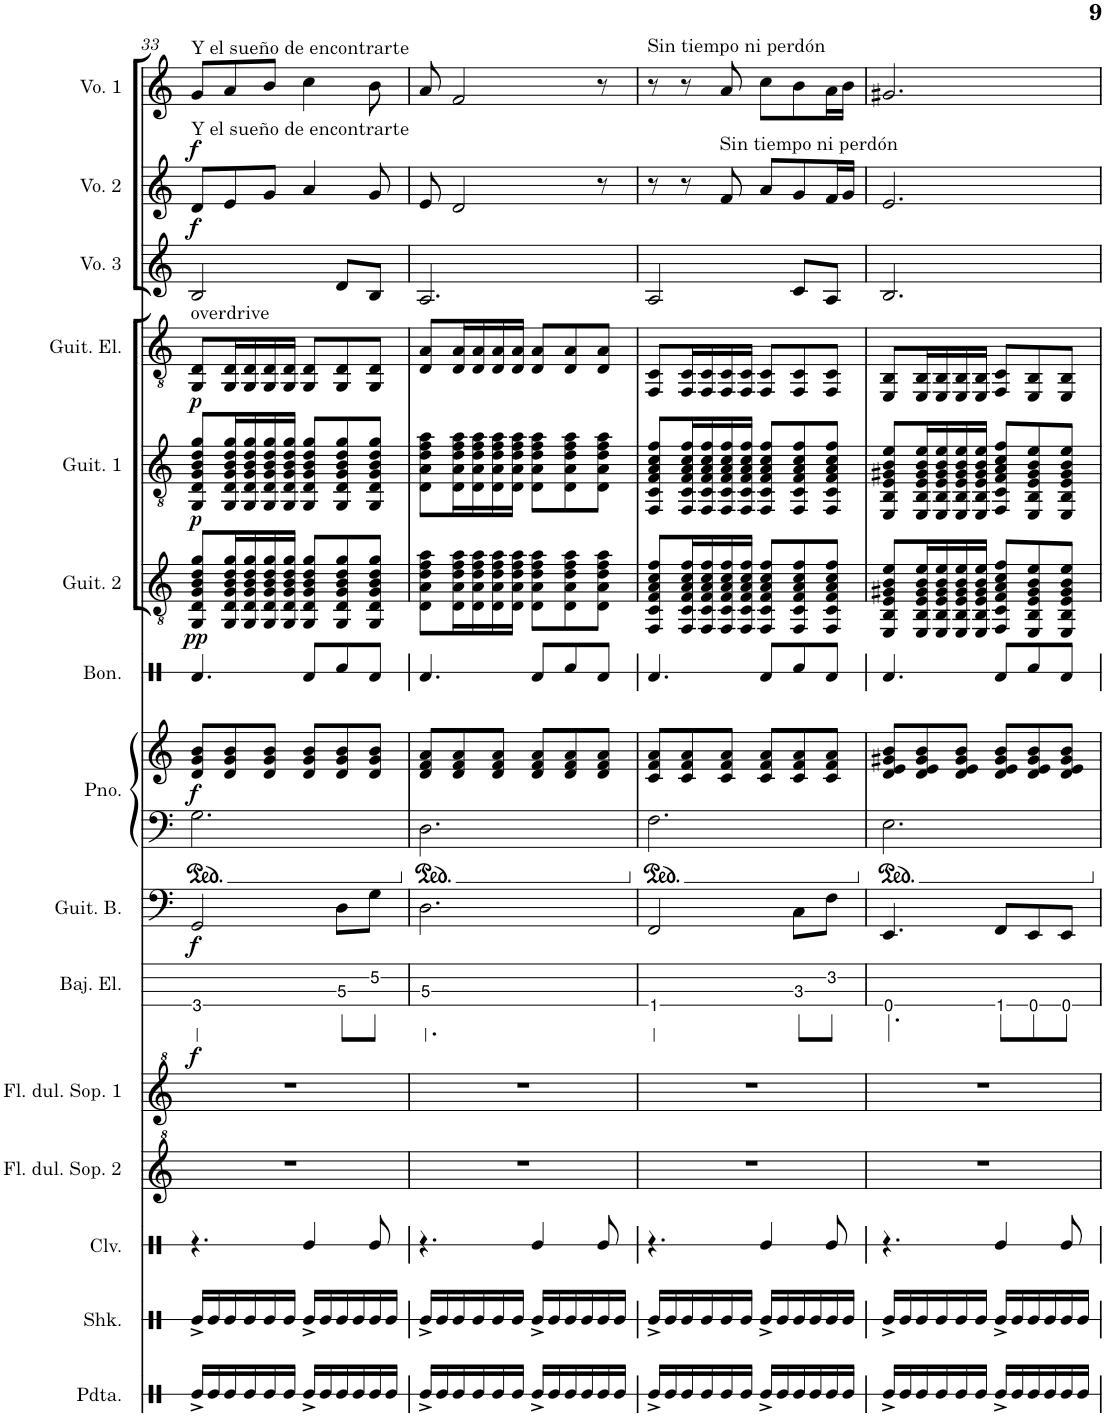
**kern	**kern	**kern	**kern	**kern	**kern	**dynam	**kern	**dynam	**kern	**kern	**dynam	**kern	**kern	**dynam	**kern	**dynam	**kern	**dynam	**kern	**dynam	**kern	**dynam	**kern
*part15	*part14	*part13	*part12	*part11	*part10	*part10	*part9	*part9	*part8	*part8	*part8	*part7	*part6	*part6	*part5	*part5	*part4	*part4	*part3	*part3	*part2	*part2	*part1
*staff16	*staff15	*staff14	*staff13	*staff12	*staff11	*staff11	*staff10	*staff10	*staff9	*staff8	*staff8/9	*staff7	*staff6	*staff6	*staff5	*staff5	*staff4	*staff4	*staff3	*staff3	*staff2	*staff2	*staff1
*I"Pandereta	*I"Shaker	*I"Claves	*I"Flauta dulce soprano 2	*I"Flauta dulce soprano 1	*I"Bajo eléctrico	*	*I"Bajo eléctrico	*	*I"Piano	*	*	*I"Bongós	*I"Guitarra acústica 2	*	*I"Guitarra acústica 1	*	*I"Guitarra eléctrica	*	*I"Voz 3	*	*I"Voz 2	*	*I"Voz 1
*I'Pdta.	*I'Shk.	*I'Clv.	*I'Fl. dul. Sop. 2	*I'Fl. dul. Sop. 1	*I'Baj. El.	*	*	*	*I'Pno.	*	*	*I'Bon.	*I'Guit. 2	*	*I'Guit. 1	*	*I'Guit. El.	*	*I'Vo. 3	*	*I'Vo. 2	*	*I'Vo. 1
!!LO:PB:g=z
*clefX	*clefX	*clefX	*clefG^2	*clefG^2	*	*	*clefF4	*	*clefF4	*clefG2	*	*clefX	*clefGv2	*	*clefGv2	*	*clefGv2	*	*clefG2	*	*clefG2	*	*clefG2
*	*	*	*	*	*Trd7c12	*	*Trd7c12	*	*	*	*	*	*	*	*	*	*	*	*	*	*	*	*
*k[]	*k[]	*k[]	*k[]	*k[]	*k[]	*	*k[]	*	*k[]	*k[]	*	*k[]	*k[]	*	*k[]	*	*k[]	*	*k[]	*	*k[]	*	*k[]
*M6/8	*M6/8	*M6/8	*M6/8	*M6/8	*M6/8	*	*M6/8	*	*M6/8	*M6/8	*	*M6/8	*M6/8	*	*M6/8	*	*M6/8	*	*M6/8	*	*M6/8	*	*M6/8
=33	=33	=33	=33	=33	=33	=33	=33	=33	=33	=33	=33	=33	=33	=33	=33	=33	=33	=33	=33	=33	=33	=33	=33
!	!	!	!	!	!	!	!	!	!	!	!	!	!	!	!	!	!	!	!	!	!	!	!LO:TX:a:t=Y el sueño de encontrarte
!	!	!	!	!	!	!	!	!	!	!	!	!	!	!	!	!	!	!	!	!	!LO:TX:a:t=Y el sueño de encontrarte	!	!
!	!	!	!	!	!	!	!	!	!	!	!	!	!	!	!	!	!LO:TX:a:t=overdrive	!	!	!	!	!	!
!	!	!	!	!	!	!LO:DY:b	!	!LO:DY:b	!	!	!LO:DY:b	!	!	!LO:DY:b	!	!LO:DY:b	!	!LO:DY:b	!	!LO:DY:a	!	!LO:DY:a	!
16Re^/LL	16Re^/LL	4.r	2.r	2.r	2GG\	f	2GG/	f	2.G\	8d/ 8g/ 8b/L	f	4.Rd/	8GG/ 8D/ 8G/ 8B/ 8d/ 8g/L	pp	8GG/ 8D/ 8G/ 8B/ 8d/ 8g/L	p	8GG/ 8D/L	p	2B/	f	8d/L	f	8g/L
16Re/	16Re/	.	.	.	.	.	.	.	.	.	.	.	.	.	.	.	.	.	.	.	.	.	.
16Re/	16Re/	.	.	.	.	.	.	.	.	8d/ 8g/ 8b/	.	.	16GG/ 16D/ 16G/ 16B/ 16d/ 16g/L	.	16GG/ 16D/ 16G/ 16B/ 16d/ 16g/L	.	16GG/ 16D/L	.	.	.	8e/	.	8a/
16Re/	16Re/	.	.	.	.	.	.	.	.	.	.	.	16GG/ 16D/ 16G/ 16B/ 16d/ 16g/	.	16GG/ 16D/ 16G/ 16B/ 16d/ 16g/	.	16GG/ 16D/	.	.	.	.	.	.
16Re/	16Re/	.	.	.	.	.	.	.	.	8d/ 8g/ 8b/J	.	.	16GG/ 16D/ 16G/ 16B/ 16d/ 16g/	.	16GG/ 16D/ 16G/ 16B/ 16d/ 16g/	.	16GG/ 16D/	.	.	.	8g/J	.	8b/J
16Re/JJ	16Re/JJ	.	.	.	.	.	.	.	.	.	.	.	16GG/ 16D/ 16G/ 16B/ 16d/ 16g/JJ	.	16GG/ 16D/ 16G/ 16B/ 16d/ 16g/JJ	.	16GG/ 16D/JJ	.	.	.	.	.	.
16Re^/LL	16Re^/LL	4Re/	.	.	.	.	.	.	.	8d/ 8g/ 8b/L	.	8Rd/L	8GG/ 8D/ 8G/ 8B/ 8d/ 8g/L	.	8GG/ 8D/ 8G/ 8B/ 8d/ 8g/L	.	8GG/ 8D/L	.	.	.	4a/	.	4cc\
16Re/	16Re/	.	.	.	.	.	.	.	.	.	.	.	.	.	.	.	.	.	.	.	.	.	.
16Re/	16Re/	.	.	.	8D\L	.	8D\L	.	.	8d/ 8g/ 8b/	.	8Rf/	8GG/ 8D/ 8G/ 8B/ 8d/ 8g/	.	8GG/ 8D/ 8G/ 8B/ 8d/ 8g/	.	8GG/ 8D/	.	8d/L	.	.	.	.
16Re/	16Re/	.	.	.	.	.	.	.	.	.	.	.	.	.	.	.	.	.	.	.	.	.	.
16Re/	16Re/	8Re/	.	.	8G\J	.	8G\J	.	.	8d/ 8g/ 8b/J	.	8Rd/J	8GG/ 8D/ 8G/ 8B/ 8d/ 8g/J	.	8GG/ 8D/ 8G/ 8B/ 8d/ 8g/J	.	8GG/ 8D/J	.	8B/J	.	8g/	.	8b\
16Re/JJ	16Re/JJ	.	.	.	.	.	.	.	.	.	.	.	.	.	.	.	.	.	.	.	.	.	.
=34	=34	=34	=34	=34	=34	=34	=34	=34	=34	=34	=34	=34	=34	=34	=34	=34	=34	=34	=34	=34	=34	=34	=34
16Re^/LL	16Re^/LL	4.r	2.r	2.r	2.D\	.	2.D\	.	2.D\	8d/ 8f/ 8a/L	.	4.Rd/	8D\ 8A\ 8d\ 8f\ 8a\L	.	8D\ 8A\ 8d\ 8f\ 8a\L	.	8D/ 8A/L	.	2.A/	.	8e/	.	8a/
16Re/	16Re/	.	.	.	.	.	.	.	.	.	.	.	.	.	.	.	.	.	.	.	.	.	.
16Re/	16Re/	.	.	.	.	.	.	.	.	8d/ 8f/ 8a/	.	.	16D\ 16A\ 16d\ 16f\ 16a\L	.	16D\ 16A\ 16d\ 16f\ 16a\L	.	16D/ 16A/L	.	.	.	2d/	.	2f/
16Re/	16Re/	.	.	.	.	.	.	.	.	.	.	.	16D\ 16A\ 16d\ 16f\ 16a\	.	16D\ 16A\ 16d\ 16f\ 16a\	.	16D/ 16A/	.	.	.	.	.	.
16Re/	16Re/	.	.	.	.	.	.	.	.	8d/ 8f/ 8a/J	.	.	16D\ 16A\ 16d\ 16f\ 16a\	.	16D\ 16A\ 16d\ 16f\ 16a\	.	16D/ 16A/	.	.	.	.	.	.
16Re/JJ	16Re/JJ	.	.	.	.	.	.	.	.	.	.	.	16D\ 16A\ 16d\ 16f\ 16a\JJ	.	16D\ 16A\ 16d\ 16f\ 16a\JJ	.	16D/ 16A/JJ	.	.	.	.	.	.
16Re^/LL	16Re^/LL	4Re/	.	.	.	.	.	.	.	8d/ 8f/ 8a/L	.	8Rd/L	8D\ 8A\ 8d\ 8f\ 8a\L	.	8D\ 8A\ 8d\ 8f\ 8a\L	.	8D/ 8A/L	.	.	.	.	.	.
16Re/	16Re/	.	.	.	.	.	.	.	.	.	.	.	.	.	.	.	.	.	.	.	.	.	.
16Re/	16Re/	.	.	.	.	.	.	.	.	8d/ 8f/ 8a/	.	8Rf/	8D\ 8A\ 8d\ 8f\ 8a\	.	8D\ 8A\ 8d\ 8f\ 8a\	.	8D/ 8A/	.	.	.	.	.	.
16Re/	16Re/	.	.	.	.	.	.	.	.	.	.	.	.	.	.	.	.	.	.	.	.	.	.
16Re/	16Re/	8Re/	.	.	.	.	.	.	.	8d/ 8f/ 8a/J	.	8Rd/J	8D\ 8A\ 8d\ 8f\ 8a\J	.	8D\ 8A\ 8d\ 8f\ 8a\J	.	8D/ 8A/J	.	.	.	8r	.	8r
16Re/JJ	16Re/JJ	.	.	.	.	.	.	.	.	.	.	.	.	.	.	.	.	.	.	.	.	.	.
=35	=35	=35	=35	=35	=35	=35	=35	=35	=35	=35	=35	=35	=35	=35	=35	=35	=35	=35	=35	=35	=35	=35	=35
!	!	!	!	!	!	!	!	!	!	!	!	!	!	!	!	!	!	!	!	!	!	!	!LO:TX:a:t=Sin tiempo ni perdón
16Re^/LL	16Re^/LL	4.r	2.r	2.r	2FF\	.	2FF/	.	2.F\	8c/ 8f/ 8a/L	.	4.Rd/	8FF/ 8C/ 8F/ 8A/ 8c/ 8f/L	.	8FF/ 8C/ 8F/ 8A/ 8c/ 8f/L	.	8FF/ 8C/L	.	2A/	.	8r	.	8r
16Re/	16Re/	.	.	.	.	.	.	.	.	.	.	.	.	.	.	.	.	.	.	.	.	.	.
16Re/	16Re/	.	.	.	.	.	.	.	.	8c/ 8f/ 8a/	.	.	16FF/ 16C/ 16F/ 16A/ 16c/ 16f/L	.	16FF/ 16C/ 16F/ 16A/ 16c/ 16f/L	.	16FF/ 16C/L	.	.	.	8r	.	8r
16Re/	16Re/	.	.	.	.	.	.	.	.	.	.	.	16FF/ 16C/ 16F/ 16A/ 16c/ 16f/	.	16FF/ 16C/ 16F/ 16A/ 16c/ 16f/	.	16FF/ 16C/	.	.	.	.	.	.
!	!	!	!	!	!	!	!	!	!	!	!	!	!	!	!	!	!	!	!	!	!LO:TX:a:t=Sin tiempo ni perdón	!	!
16Re/	16Re/	.	.	.	.	.	.	.	.	8c/ 8f/ 8a/J	.	.	16FF/ 16C/ 16F/ 16A/ 16c/ 16f/	.	16FF/ 16C/ 16F/ 16A/ 16c/ 16f/	.	16FF/ 16C/	.	.	.	8f/	.	8a/
16Re/JJ	16Re/JJ	.	.	.	.	.	.	.	.	.	.	.	16FF/ 16C/ 16F/ 16A/ 16c/ 16f/JJ	.	16FF/ 16C/ 16F/ 16A/ 16c/ 16f/JJ	.	16FF/ 16C/JJ	.	.	.	.	.	.
16Re^/LL	16Re^/LL	4Re/	.	.	.	.	.	.	.	8c/ 8f/ 8a/L	.	8Rd/L	8FF/ 8C/ 8F/ 8A/ 8c/ 8f/L	.	8FF/ 8C/ 8F/ 8A/ 8c/ 8f/L	.	8FF/ 8C/L	.	.	.	8a/L	.	8cc\L
16Re/	16Re/	.	.	.	.	.	.	.	.	.	.	.	.	.	.	.	.	.	.	.	.	.	.
16Re/	16Re/	.	.	.	8C\L	.	8C\L	.	.	8c/ 8f/ 8a/	.	8Rf/	8FF/ 8C/ 8F/ 8A/ 8c/ 8f/	.	8FF/ 8C/ 8F/ 8A/ 8c/ 8f/	.	8FF/ 8C/	.	8c/L	.	8g/	.	8b\
16Re/	16Re/	.	.	.	.	.	.	.	.	.	.	.	.	.	.	.	.	.	.	.	.	.	.
16Re/	16Re/	8Re/	.	.	8F\J	.	8F\J	.	.	8c/ 8f/ 8a/J	.	8Rd/J	8FF/ 8C/ 8F/ 8A/ 8c/ 8f/J	.	8FF/ 8C/ 8F/ 8A/ 8c/ 8f/J	.	8FF/ 8C/J	.	8A/J	.	16f/L	.	16a\L
16Re/JJ	16Re/JJ	.	.	.	.	.	.	.	.	.	.	.	.	.	.	.	.	.	.	.	16g/JJ	.	16b\JJ
=36	=36	=36	=36	=36	=36	=36	=36	=36	=36	=36	=36	=36	=36	=36	=36	=36	=36	=36	=36	=36	=36	=36	=36
16Re^/LL	16Re^/LL	4.r	2.r	2.r	4.EE\	.	4.EE/	.	2.E\	8d/ 8e/ 8g#X/ 8b/L	.	4.Rd/	8EE/ 8BB/ 8E/ 8G#X/ 8B/ 8e/L	.	8EE/ 8BB/ 8E/ 8G#X/ 8B/ 8e/L	.	8EE/ 8BB/L	.	2.B/	.	2.e/	.	2.g#X/
16Re/	16Re/	.	.	.	.	.	.	.	.	.	.	.	.	.	.	.	.	.	.	.	.	.	.
16Re/	16Re/	.	.	.	.	.	.	.	.	8d/ 8e/ 8g#/ 8b/	.	.	16EE/ 16BB/ 16E/ 16G#/ 16B/ 16e/L	.	16EE/ 16BB/ 16E/ 16G#/ 16B/ 16e/L	.	16EE/ 16BB/L	.	.	.	.	.	.
16Re/	16Re/	.	.	.	.	.	.	.	.	.	.	.	16EE/ 16BB/ 16E/ 16G#/ 16B/ 16e/	.	16EE/ 16BB/ 16E/ 16G#/ 16B/ 16e/	.	16EE/ 16BB/	.	.	.	.	.	.
16Re/	16Re/	.	.	.	.	.	.	.	.	8d/ 8e/ 8g#/ 8b/J	.	.	16EE/ 16BB/ 16E/ 16G#/ 16B/ 16e/	.	16EE/ 16BB/ 16E/ 16G#/ 16B/ 16e/	.	16EE/ 16BB/	.	.	.	.	.	.
16Re/JJ	16Re/JJ	.	.	.	.	.	.	.	.	.	.	.	16EE/ 16BB/ 16E/ 16G#/ 16B/ 16e/JJ	.	16EE/ 16BB/ 16E/ 16G#/ 16B/ 16e/JJ	.	16EE/ 16BB/JJ	.	.	.	.	.	.
16Re^/LL	16Re^/LL	4Re/	.	.	8FF\L	.	8FF/L	.	.	8d/ 8e/ 8g#/ 8b/L	.	8Rd/L	8FF/ 8C/ 8F/ 8A/ 8c/ 8f/L	.	8FF/ 8C/ 8F/ 8A/ 8c/ 8f/L	.	8FF/ 8C/L	.	.	.	.	.	.
16Re/	16Re/	.	.	.	.	.	.	.	.	.	.	.	.	.	.	.	.	.	.	.	.	.	.
16Re/	16Re/	.	.	.	8EE\	.	8EE/	.	.	8d/ 8e/ 8g#/ 8b/	.	8Rf/	8EE/ 8BB/ 8E/ 8G#/ 8B/ 8e/	.	8EE/ 8BB/ 8E/ 8G#/ 8B/ 8e/	.	8EE/ 8BB/	.	.	.	.	.	.
16Re/	16Re/	.	.	.	.	.	.	.	.	.	.	.	.	.	.	.	.	.	.	.	.	.	.
16Re/	16Re/	8Re/	.	.	8EE\J	.	8EE/J	.	.	8d/ 8e/ 8g#/ 8b/J	.	8Rd/J	8EE/ 8BB/ 8E/ 8G#/ 8B/ 8e/J	.	8EE/ 8BB/ 8E/ 8G#/ 8B/ 8e/J	.	8EE/ 8BB/J	.	.	.	.	.	.
16Re/JJ	16Re/JJ	.	.	.	.	.	.	.	.	.	.	.	.	.	.	.	.	.	.	.	.	.	.
=	=	=	=	=	=	=	=	=	=	=	=	=	=	=	=	=	=	=	=	=	=	=	=
*-	*-	*-	*-	*-	*-	*-	*-	*-	*-	*-	*-	*-	*-	*-	*-	*-	*-	*-	*-	*-	*-	*-	*-
